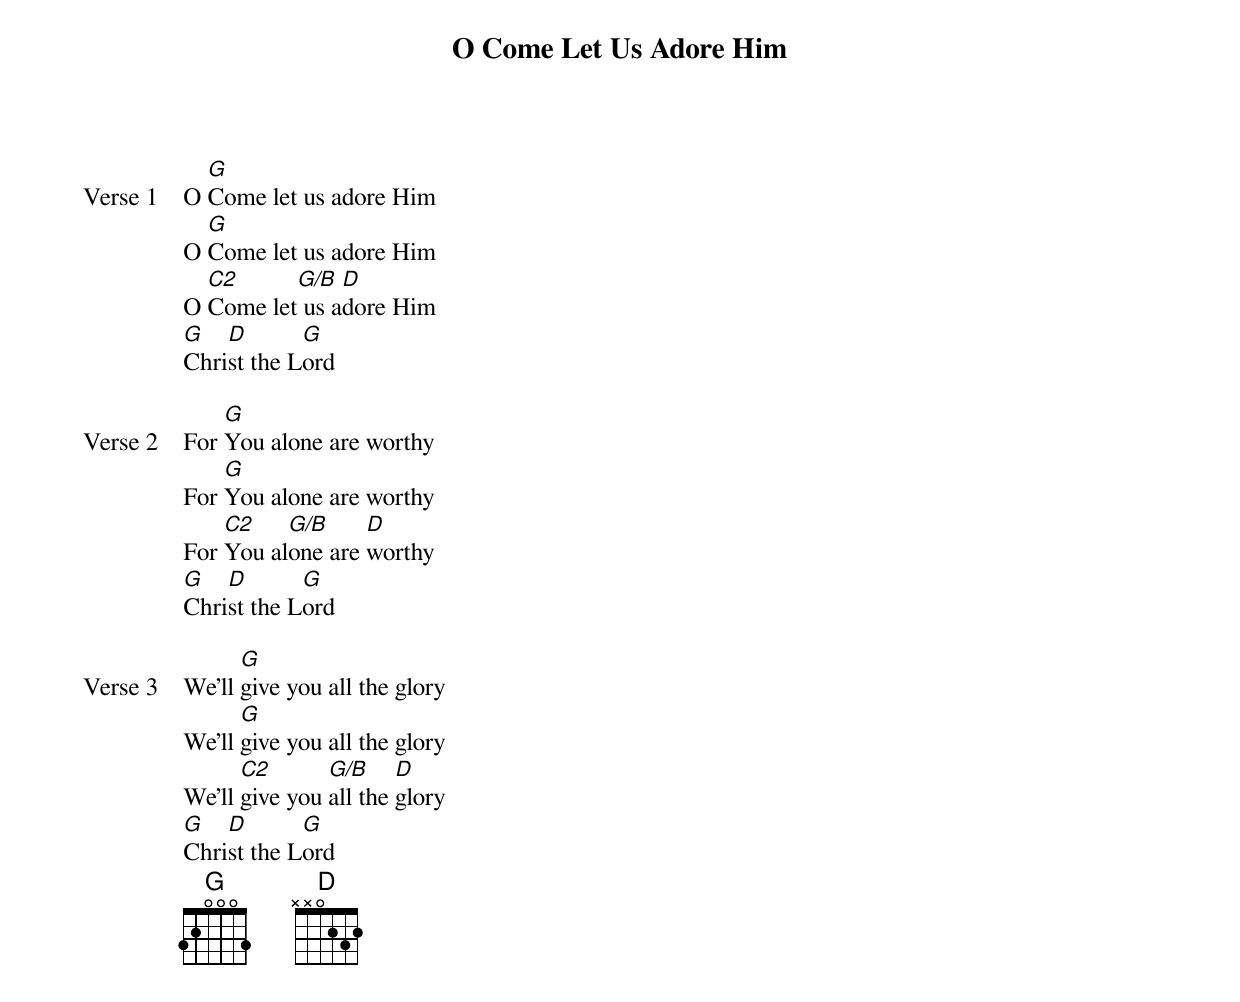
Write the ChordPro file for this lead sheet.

{title: O Come Let Us Adore Him}
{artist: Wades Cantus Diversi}
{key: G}

{start_of_verse: Verse 1}
O [G]Come let us adore Him
O [G]Come let us adore Him
O [C2]Come let[G/B] us a[D]dore Him
[G]Chri[D]st the L[G]ord
{end_of_verse}

{start_of_verse: Verse 2}
For [G]You alone are worthy
For [G]You alone are worthy
For [C2]You al[G/B]one are [D]worthy
[G]Chri[D]st the L[G]ord
{end_of_verse}

{start_of_verse: Verse 3}
We'll [G]give you all the glory
We'll [G]give you all the glory
We'll [C2]give you [G/B]all the [D]glory
[G]Chri[D]st the L[G]ord
{end_of_verse}
